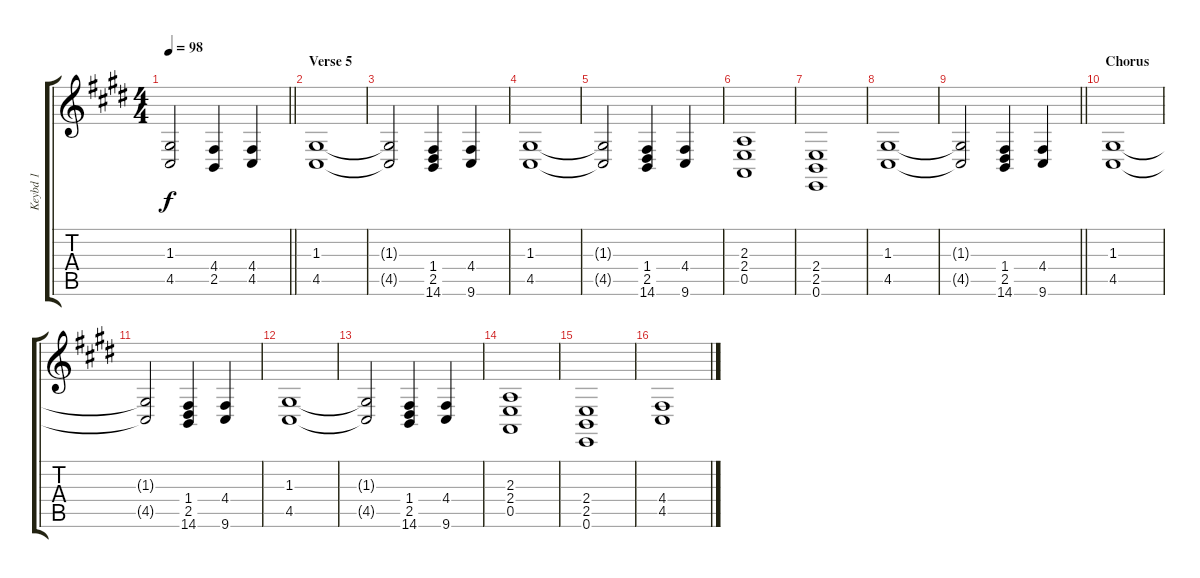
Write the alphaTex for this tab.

\track ("Keybd 1" "Keybd 1") {instrument pad8sweep}
\staff {score tabs}
\tuning (E4 B3 G3 D3 A2 E2) {hide}
\ts (4 4)
\tempo 98
\clef g2
\barLineRight lightlight
\ks c#minor
(1.3{t} 4.5{t}).2{dy f} (4.4 2.5).4 (4.4 4.5).4 |
\section ("" "Verse 5")
(1.3 4.5).1 |
(1.3{t} 4.5{t}).2 (1.4 2.5 14.6).4 (4.4 9.6).4 |
(1.3 4.5).1 |
(1.3{t} 4.5{t}).2 (1.4 2.5 14.6).4 (4.4 9.6).4 |
(2.3 2.4 0.5).1 |
(2.4 2.5 0.6).1 |
(1.3 4.5).1 |
\barLineRight lightlight
(1.3{t} 4.5{t}).2 (1.4 2.5 14.6).4 (4.4 9.6).4 |
\section ("" "Chorus")
(1.3 4.5).1 |
(1.3{t} 4.5{t}).2 (1.4 2.5 14.6).4 (4.4 9.6).4 |
(1.3 4.5).1 |
(1.3{t} 4.5{t}).2 (1.4 2.5 14.6).4 (4.4 9.6).4 |
(2.3 2.4 0.5).1 |
(2.4 2.5 0.6).1 |
(4.4 4.5).1
